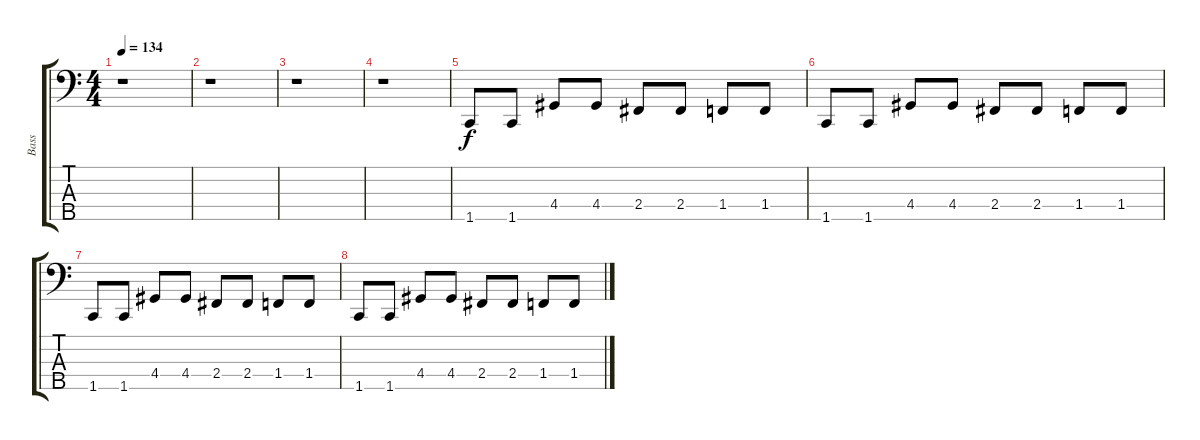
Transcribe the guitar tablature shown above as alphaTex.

\track ("Bass" "Bass") {instrument acousticguitarnylon}
\staff {score tabs}
\tuning (G2 D2 A1 E1 B0) {hide}
\ts (4 4)
\tempo 134
\clef f4
\ks c
r.1{dy f} |
r.1 |
r.1 |
r.1 |
1.5.8 1.5.8 4.4.8 4.4.8 2.4.8 2.4.8 1.4.8 1.4.8 |
1.5.8 1.5.8 4.4.8 4.4.8 2.4.8 2.4.8 1.4.8 1.4.8 |
1.5.8 1.5.8 4.4.8 4.4.8 2.4.8 2.4.8 1.4.8 1.4.8 |
1.5.8 1.5.8 4.4.8 4.4.8 2.4.8 2.4.8 1.4.8 1.4.8
